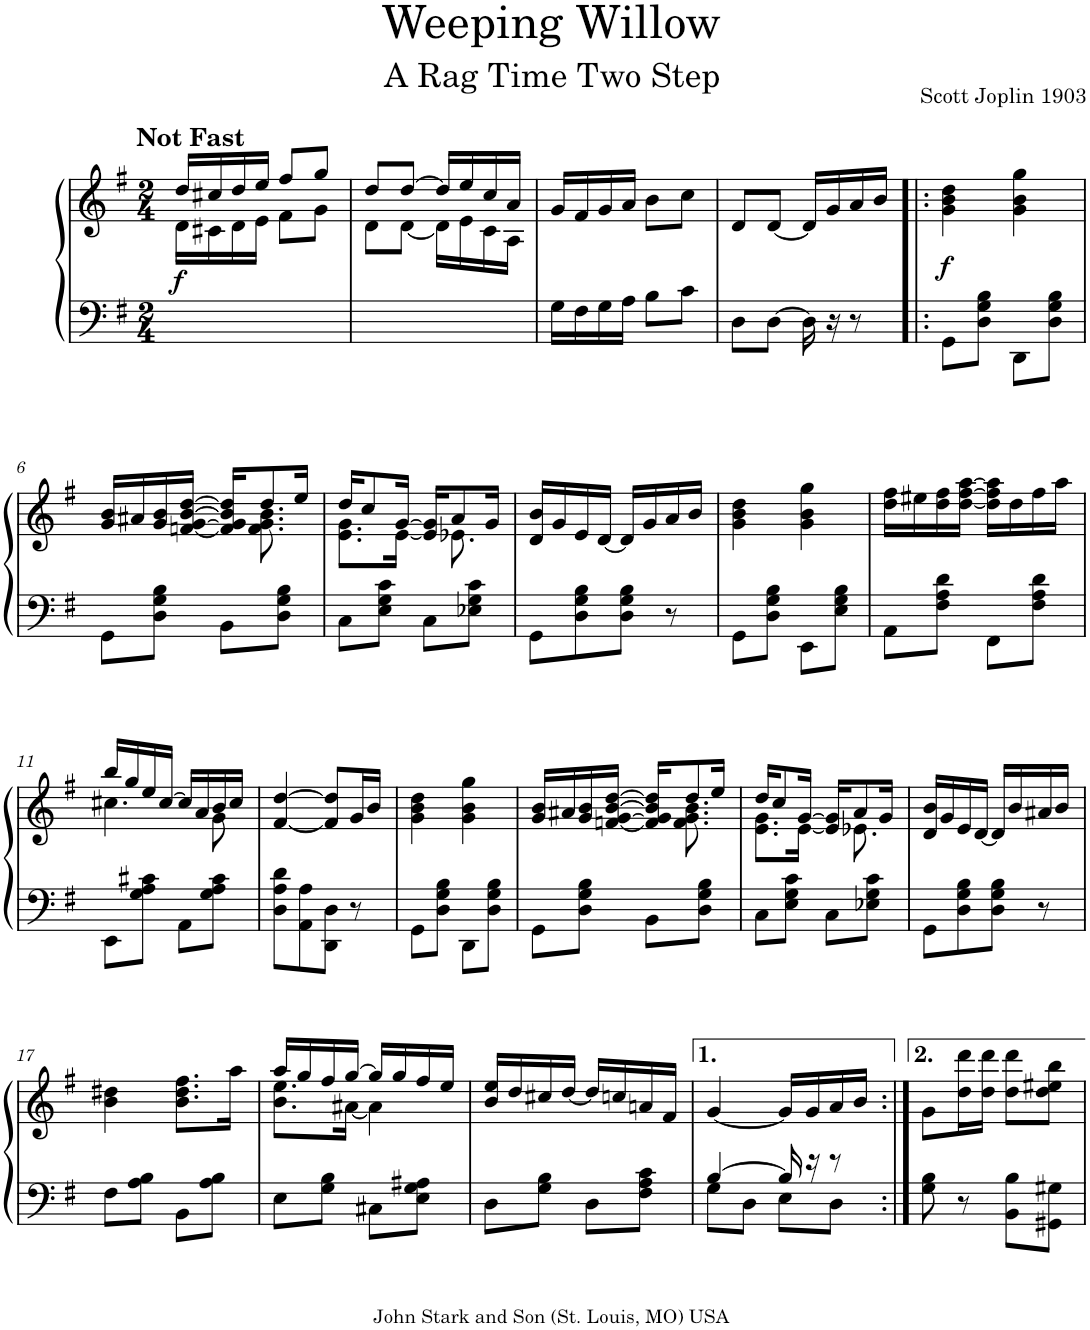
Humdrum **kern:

**kern	**kern	**dynam
*part1	*part1	*part1
*staff2	*staff1	*staff1/2
*I"Upright Piano	*	*
*I'Pno.	*	*
*clefF4	*clefG2	*
*k[f#]	*k[f#]	*
*M2/4	*M2/4	*
=1	=1	=1
*	*^	*
!	!LO:TX:a:B:t=Not Fast	!	!
!	!	!	!LO:DY:b
2ryy	16dd/LL	16d\LL	f
.	16cc#X/	16c#X\	.
.	16dd/	16d\	.
.	16ee/JJ	16e\JJ	.
.	8ff#/L	8f#\L	.
.	8gg/J	8g\J	.
=2	=2	=2	=2
2ryy	8dd/L	8d\L	.
.	[8dd/J	[8d\J	.
.	16dd/LL]	16d\LL]	.
.	16ee/	16e\	.
.	16cc/	16c\	.
.	16a/JJ	16A\JJ	.
*	*v	*v	*
=3	=3	=3
16G\LL	16g/LL	.
16F#\	16f#/	.
16G\	16g/	.
16A\JJ	16a/JJ	.
8B\L	8b\L	.
8c\J	8cc\J	.
=4	=4	=4
8D\L	8d/L	.
[8D\J	[8d/J	.
16D\]	16d/LL]	.
16r	16g/	.
8r	16a/	.
.	16b/JJ	.
=5!|:	=5!|:	=5!|:
!	!	!LO:DY:b
8GG\L	4g\ 4b\ 4dd\	f
8D\ 8G\ 8B\J	.	.
8DD\L	4g\ 4b\ 4gg\	.
8D\ 8G\ 8B\J	.	.
!!LO:LB:g=z
=6	=6	=6
*	*^	*
8GG\L	16g/ 16b/LL	16ryy	.
*	*v	*v	*
.	16a#X/	.
8D\ 8G\ 8B\J	16g/ 16b/	.
.	[16fn/ [16g/ [16b/ [16dd/JJ	.
8BB\L	16f/] 16g/] 16b/] 16dd/]KL	.
*	*^	*
.	8dd/	8.f\ 8.g\ 8.b\	.
8D\ 8G\ 8B\J	.	.	.
.	16ee/Jk	.	.
=7	=7	=7	=7
8C\L	16dd/KL	8.e\ 8.g\L	.
.	8cc/	.	.
8E\ 8G\ 8c\J	.	.	.
.	[16g/Jk	[16e\Jk	.
8C\L	16e/] 16g/]KL	16ryy	.
.	8a/	8.e-X\	.
8E-X\ 8G\ 8c\J	.	.	.
.	16g/Jk	.	.
*	*v	*v	*
=8	=8	=8
8GG\L	16d/ 16b/LL	.
.	16g/	.
8D\ 8G\ 8B\	16e/	.
.	[16d/JJ	.
8D\ 8G\ 8B\J	16d/LL]	.
.	16g/	.
8r	16a/	.
.	16b/JJ	.
=9	=9	=9
8GG\L	4g\ 4b\ 4dd\	.
8D\ 8G\ 8B\J	.	.
8EE\L	4g\ 4b\ 4gg\	.
8E\ 8G\ 8B\J	.	.
=10	=10	=10
8AA\L	16dd\ 16ff#\LL	.
.	16ee#X\	.
8F#\ 8A\ 8d\J	16dd\ 16ff#\	.
.	[16dd\ [16ff#\ [16aa\JJ	.
8FF#\L	16dd\] 16ff#\] 16aa\]LL	.
.	16dd\	.
8F#\ 8A\ 8d\J	16ff#\	.
.	16aa\JJ	.
!!LO:LB:g=z
=11	=11	=11
*	*^	*
8EE\L	16bb/LL	4.cc#X\	.
.	16gg/	.	.
8G\ 8A\ 8c#X\J	16ee/	.	.
.	[16cc#/JJ	.	.
8AA\L	16cc#/LL]	.	.
.	16a/	.	.
8G\ 8A\ 8c#\J	16b/	8g\	.
.	16cc#/JJ	.	.
*	*v	*v	*
=12	=12	=12
8D\ 8A\ 8d\L	[4f#/ [4dd/	.
8AA\ 8A\	.	.
8DD\ 8D\J	8f#/] 8dd/]L	.
8r	16g/L	.
.	16b/JJ	.
=13	=13	=13
8GG\L	4g\ 4b\ 4dd\	.
8D\ 8G\ 8B\J	.	.
8DD\L	4g\ 4b\ 4gg\	.
8D\ 8G\ 8B\J	.	.
=14	=14	=14
*	*^	*
8GG\L	16g/ 16b/LL	16ryy	.
*	*v	*v	*
.	16a#X/	.
8D\ 8G\ 8B\J	16g/ 16b/	.
.	[16fn/ [16g/ [16b/ [16dd/JJ	.
8BB\L	16f/] 16g/] 16b/] 16dd/]KL	.
*	*^	*
.	8dd/	8.f\ 8.g\ 8.b\	.
8D\ 8G\ 8B\J	.	.	.
.	16ee/Jk	.	.
=15	=15	=15	=15
8C\L	16dd/KL	8.e\ 8.g\L	.
.	8cc/	.	.
8E\ 8G\ 8c\J	.	.	.
.	[16g/Jk	[16e\Jk	.
8C\L	16e/] 16g/]KL	16ryy	.
.	8a/	8.e-X\	.
8E-X\ 8G\ 8c\J	.	.	.
.	16g/Jk	.	.
*	*v	*v	*
=16	=16	=16
8GG\L	16d/ 16b/LL	.
.	16g/	.
8D\ 8G\ 8B\	16e/	.
.	[16d/JJ	.
8D\ 8G\ 8B\J	16d/LL]	.
.	16b/	.
8r	16a#X/	.
.	16b/JJ	.
!!LO:LB:g=z
=17	=17	=17
8F#\L	4b\ 4dd#X\	.
8A\ 8B\J	.	.
8BB\L	8.b\ 8.dd#\ 8.ff#\L	.
8A\ 8B\J	.	.
.	16aa\Jk	.
=18	=18	=18
*	*^	*
8E\L	16aa/LL	8.b\ 8.ee\L	.
.	16gg/	.	.
8G\ 8B\J	16ff#/	.	.
.	[16gg/JJ	[16a#X\Jk	.
8C#X\L	16gg/LL]	4a#\]	.
.	16gg/	.	.
8E\ 8G\ 8A#X\J	16ff#/	.	.
.	16ee/JJ	.	.
*	*v	*v	*
=19	=19	=19
8D\L	16b/ 16ee/LL	.
.	16dd/	.
8G\ 8B\J	16cc#X/	.
.	[16dd/JJ	.
8D\L	16dd/LL]	.
.	16ccn/	.
8F#\ 8A\ 8c\J	16an/	.
.	16f#/JJ	.
=20	=20	=20
*^	*	*
[4B/	8G\L	[4g/	.
.	8D\J	.	.
16B/]	8E\L	16g/LL]	.
16r	.	16g/	.
8r	8D\J	16a/	.
.	.	16b/JJ	.
*v	*v	*	*
=21:|!	=21:|!	=21:|!
8G\ 8B\	8g\L	.
8r	16dd\ 16ddd\L	.
.	16dd\ 16ddd\JJ	.
8BB\ 8B\L	8dd\ 8ddd\L	.
8GG#X\ 8G#X\J	8dd\ 8ee#X\ 8bb\J	.
=	=	=
*-	*-	*-
